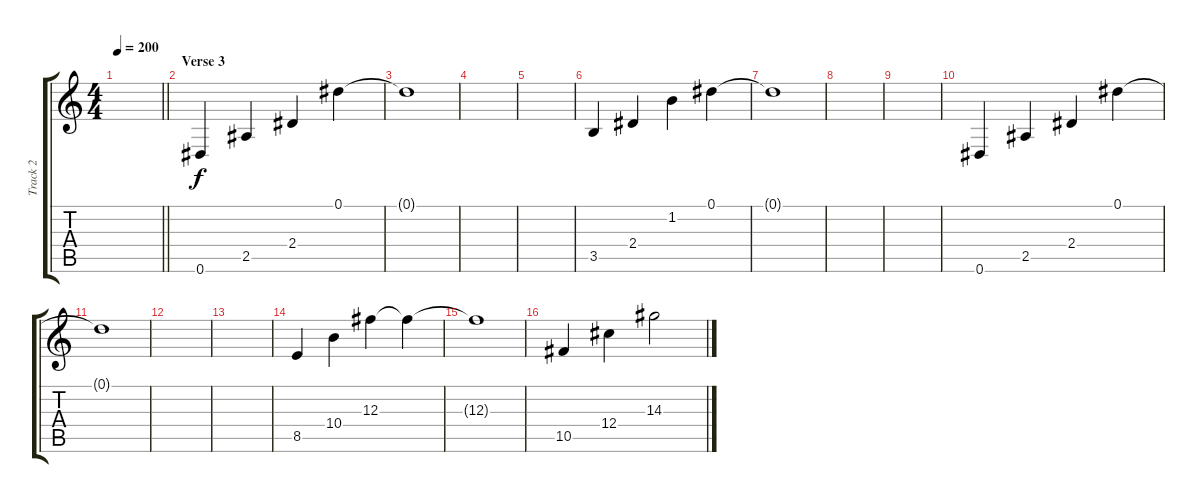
\track ("Track 2" "Track 2") {instrument acousticguitarsteel}
\staff {score tabs}
\tuning (Eb4 Bb3 Gb3 Db3 Ab2 Eb2) {hide}
\ts (4 4)
\tempo 200
\clef g2
\barLineRight lightlight
\ks c
|
\section ("" "Verse 3")
0.6.4 2.5.4 2.4.4 0.1.4 |
0.1{t}.1 |
|
|
3.5.4 2.4.4 1.2.4 0.1.4 |
0.1{t}.1 |
|
|
0.6.4 2.5.4 2.4.4 0.1.4 |
0.1{t}.1 |
|
|
8.5.4 10.4.4 12.3.4 12.3{t}.4 |
12.3{t}.1 |
10.5.4 12.4.4 14.3.2
